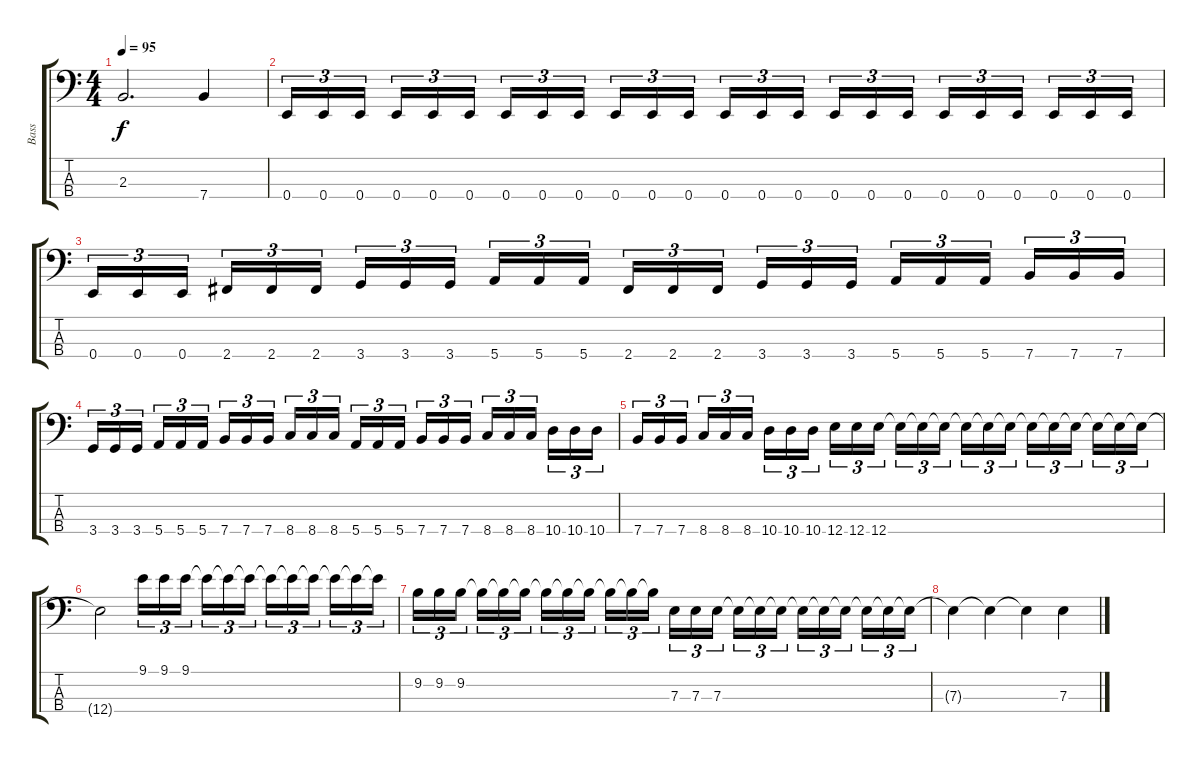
\track ("Bass" "Bass") {instrument slapbass2}
\staff {score tabs}
\tuning (G2 D2 A1 E1) {hide}
\ts (4 4)
\tempo 95
\clef f4
\ks c
2.3{t}.2{d dy f} 7.4.4 |
0.4.16{tu (3 2)} 0.4.16{tu (3 2)} 0.4.16{tu (3 2) beam splitsecondary} 0.4.16{tu (3 2)} 0.4.16{tu (3 2)} 0.4.16{tu (3 2)} 0.4.16{tu (3 2)} 0.4.16{tu (3 2)} 0.4.16{tu (3 2) beam splitsecondary} 0.4.16{tu (3 2)} 0.4.16{tu (3 2)} 0.4.16{tu (3 2)} 0.4.16{tu (3 2)} 0.4.16{tu (3 2)} 0.4.16{tu (3 2) beam splitsecondary} 0.4.16{tu (3 2)} 0.4.16{tu (3 2)} 0.4.16{tu (3 2)} 0.4.16{tu (3 2)} 0.4.16{tu (3 2)} 0.4.16{tu (3 2) beam splitsecondary} 0.4.16{tu (3 2)} 0.4.16{tu (3 2)} 0.4.16{tu (3 2)} |
0.4.16{tu (3 2)} 0.4.16{tu (3 2)} 0.4.16{tu (3 2) beam splitsecondary} 2.4.16{tu (3 2)} 2.4.16{tu (3 2)} 2.4.16{tu (3 2)} 3.4.16{tu (3 2)} 3.4.16{tu (3 2)} 3.4.16{tu (3 2) beam splitsecondary} 5.4.16{tu (3 2)} 5.4.16{tu (3 2)} 5.4.16{tu (3 2)} 2.4.16{tu (3 2)} 2.4.16{tu (3 2)} 2.4.16{tu (3 2) beam splitsecondary} 3.4.16{tu (3 2)} 3.4.16{tu (3 2)} 3.4.16{tu (3 2)} 5.4.16{tu (3 2)} 5.4.16{tu (3 2)} 5.4.16{tu (3 2) beam splitsecondary} 7.4.16{tu (3 2)} 7.4.16{tu (3 2)} 7.4.16{tu (3 2)} |
3.4.16{tu (3 2)} 3.4.16{tu (3 2)} 3.4.16{tu (3 2) beam splitsecondary} 5.4.16{tu (3 2)} 5.4.16{tu (3 2)} 5.4.16{tu (3 2)} 7.4.16{tu (3 2)} 7.4.16{tu (3 2)} 7.4.16{tu (3 2) beam splitsecondary} 8.4.16{tu (3 2)} 8.4.16{tu (3 2)} 8.4.16{tu (3 2)} 5.4.16{tu (3 2)} 5.4.16{tu (3 2)} 5.4.16{tu (3 2) beam splitsecondary} 7.4.16{tu (3 2)} 7.4.16{tu (3 2)} 7.4.16{tu (3 2)} 8.4.16{tu (3 2)} 8.4.16{tu (3 2)} 8.4.16{tu (3 2) beam splitsecondary} 10.4.16{tu (3 2)} 10.4.16{tu (3 2)} 10.4.16{tu (3 2)} |
7.4.16{tu (3 2)} 7.4.16{tu (3 2)} 7.4.16{tu (3 2) beam splitsecondary} 8.4.16{tu (3 2)} 8.4.16{tu (3 2)} 8.4.16{tu (3 2)} 10.4.16{tu (3 2)} 10.4.16{tu (3 2)} 10.4.16{tu (3 2) beam splitsecondary} 12.4.16{tu (3 2)} 12.4.16{tu (3 2)} 12.4.16{tu (3 2)} 12.4{t}.16{tu (3 2)} 12.4{t}.16{tu (3 2)} 12.4{t}.16{tu (3 2) beam splitsecondary} 12.4{t}.16{tu (3 2)} 12.4{t}.16{tu (3 2)} 12.4{t}.16{tu (3 2)} 12.4{t}.16{tu (3 2)} 12.4{t}.16{tu (3 2)} 12.4{t}.16{tu (3 2) beam splitsecondary} 12.4{t}.16{tu (3 2)} 12.4{t}.16{tu (3 2)} 12.4{t}.16{tu (3 2)} |
12.4{t}.2 9.1.16{tu (3 2)} 9.1.16{tu (3 2)} 9.1.16{tu (3 2) beam splitsecondary} 9.1{t}.16{tu (3 2)} 9.1{t}.16{tu (3 2)} 9.1{t}.16{tu (3 2)} 9.1{t}.16{tu (3 2)} 9.1{t}.16{tu (3 2)} 9.1{t}.16{tu (3 2) beam splitsecondary} 9.1{t}.16{tu (3 2)} 9.1{t}.16{tu (3 2)} 9.1{t}.16{tu (3 2)} |
9.2.16{tu (3 2)} 9.2.16{tu (3 2)} 9.2.16{tu (3 2) beam splitsecondary} 9.2{t}.16{tu (3 2)} 9.2{t}.16{tu (3 2)} 9.2{t}.16{tu (3 2)} 9.2{t}.16{tu (3 2)} 9.2{t}.16{tu (3 2)} 9.2{t}.16{tu (3 2) beam splitsecondary} 9.2{t}.16{tu (3 2)} 9.2{t}.16{tu (3 2)} 9.2{t}.16{tu (3 2)} 7.3.16{tu (3 2)} 7.3.16{tu (3 2)} 7.3.16{tu (3 2) beam splitsecondary} 7.3{t}.16{tu (3 2)} 7.3{t}.16{tu (3 2)} 7.3{t}.16{tu (3 2)} 7.3{t}.16{tu (3 2)} 7.3{t}.16{tu (3 2)} 7.3{t}.16{tu (3 2) beam splitsecondary} 7.3{t}.16{tu (3 2)} 7.3{t}.16{tu (3 2)} 7.3{t}.16{tu (3 2)} |
7.3{t}.4 7.3{t}.4 7.3{t}.4 7.3.4
